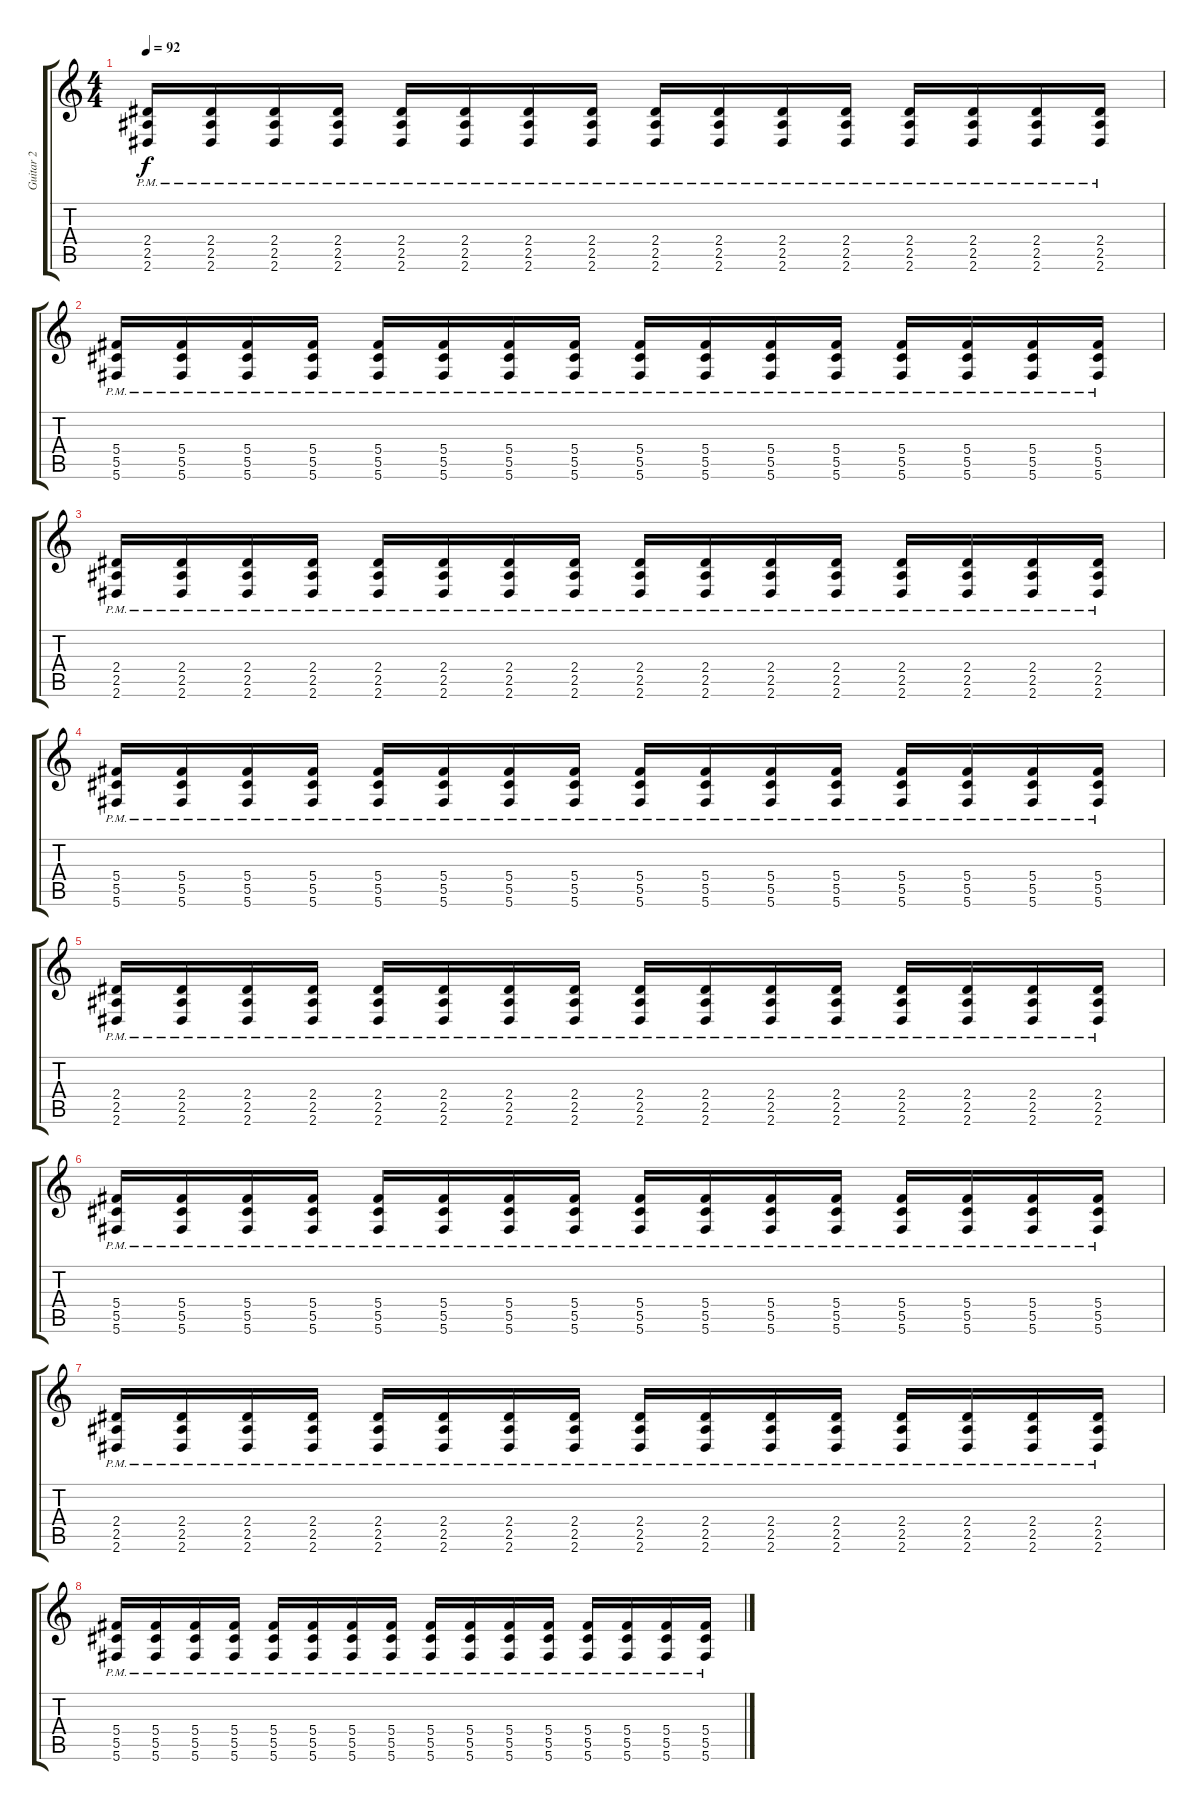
\track ("Guitar 2" "Guitar 2") {instrument distortionguitar}
\staff {score tabs}
\tuning (Eb4 Bb3 Gb3 Db3 Ab2 Db2) {hide}
\ts (4 4)
\tempo 92
\clef g2
\ks c
(2.4{pm} 2.5{pm} 2.6{pm}).16{dy f} (2.4{pm} 2.5{pm} 2.6{pm}).16 (2.4{pm} 2.5{pm} 2.6{pm}).16 (2.4{pm} 2.5{pm} 2.6{pm}).16 (2.4{pm} 2.5{pm} 2.6{pm}).16 (2.4{pm} 2.5{pm} 2.6{pm}).16 (2.4{pm} 2.5{pm} 2.6{pm}).16 (2.4{pm} 2.5{pm} 2.6{pm}).16 (2.4{pm} 2.5{pm} 2.6{pm}).16 (2.4{pm} 2.5{pm} 2.6{pm}).16 (2.4{pm} 2.5{pm} 2.6{pm}).16 (2.4{pm} 2.5{pm} 2.6{pm}).16 (2.4{pm} 2.5{pm} 2.6{pm}).16 (2.4{pm} 2.5{pm} 2.6{pm}).16 (2.4{pm} 2.5{pm} 2.6{pm}).16 (2.4{pm} 2.5{pm} 2.6{pm}).16 |
(5.4{pm} 5.5{pm} 5.6{pm}).16 (5.4{pm} 5.5{pm} 5.6{pm}).16 (5.4{pm} 5.5{pm} 5.6{pm}).16 (5.4{pm} 5.5{pm} 5.6{pm}).16 (5.4{pm} 5.5{pm} 5.6{pm}).16 (5.4{pm} 5.5{pm} 5.6{pm}).16 (5.4{pm} 5.5{pm} 5.6{pm}).16 (5.4{pm} 5.5{pm} 5.6{pm}).16 (5.4{pm} 5.5{pm} 5.6{pm}).16 (5.4{pm} 5.5{pm} 5.6{pm}).16 (5.4{pm} 5.5{pm} 5.6{pm}).16 (5.4{pm} 5.5{pm} 5.6{pm}).16 (5.4{pm} 5.5{pm} 5.6{pm}).16 (5.4{pm} 5.5{pm} 5.6{pm}).16 (5.4{pm} 5.5{pm} 5.6{pm}).16 (5.4{pm} 5.5{pm} 5.6{pm}).16 |
(2.4{pm} 2.5{pm} 2.6{pm}).16 (2.4{pm} 2.5{pm} 2.6{pm}).16 (2.4{pm} 2.5{pm} 2.6{pm}).16 (2.4{pm} 2.5{pm} 2.6{pm}).16 (2.4{pm} 2.5{pm} 2.6{pm}).16 (2.4{pm} 2.5{pm} 2.6{pm}).16 (2.4{pm} 2.5{pm} 2.6{pm}).16 (2.4{pm} 2.5{pm} 2.6{pm}).16 (2.4{pm} 2.5{pm} 2.6{pm}).16 (2.4{pm} 2.5{pm} 2.6{pm}).16 (2.4{pm} 2.5{pm} 2.6{pm}).16 (2.4{pm} 2.5{pm} 2.6{pm}).16 (2.4{pm} 2.5{pm} 2.6{pm}).16 (2.4{pm} 2.5{pm} 2.6{pm}).16 (2.4{pm} 2.5{pm} 2.6{pm}).16 (2.4{pm} 2.5{pm} 2.6{pm}).16 |
(5.4{pm} 5.5{pm} 5.6{pm}).16 (5.4{pm} 5.5{pm} 5.6{pm}).16 (5.4{pm} 5.5{pm} 5.6{pm}).16 (5.4{pm} 5.5{pm} 5.6{pm}).16 (5.4{pm} 5.5{pm} 5.6{pm}).16 (5.4{pm} 5.5{pm} 5.6{pm}).16 (5.4{pm} 5.5{pm} 5.6{pm}).16 (5.4{pm} 5.5{pm} 5.6{pm}).16 (5.4{pm} 5.5{pm} 5.6{pm}).16 (5.4{pm} 5.5{pm} 5.6{pm}).16 (5.4{pm} 5.5{pm} 5.6{pm}).16 (5.4{pm} 5.5{pm} 5.6{pm}).16 (5.4{pm} 5.5{pm} 5.6{pm}).16 (5.4{pm} 5.5{pm} 5.6{pm}).16 (5.4{pm} 5.5{pm} 5.6{pm}).16 (5.4{pm} 5.5{pm} 5.6{pm}).16 |
(2.4{pm} 2.5{pm} 2.6{pm}).16 (2.4{pm} 2.5{pm} 2.6{pm}).16 (2.4{pm} 2.5{pm} 2.6{pm}).16 (2.4{pm} 2.5{pm} 2.6{pm}).16 (2.4{pm} 2.5{pm} 2.6{pm}).16 (2.4{pm} 2.5{pm} 2.6{pm}).16 (2.4{pm} 2.5{pm} 2.6{pm}).16 (2.4{pm} 2.5{pm} 2.6{pm}).16 (2.4{pm} 2.5{pm} 2.6{pm}).16 (2.4{pm} 2.5{pm} 2.6{pm}).16 (2.4{pm} 2.5{pm} 2.6{pm}).16 (2.4{pm} 2.5{pm} 2.6{pm}).16 (2.4{pm} 2.5{pm} 2.6{pm}).16 (2.4{pm} 2.5{pm} 2.6{pm}).16 (2.4{pm} 2.5{pm} 2.6{pm}).16 (2.4{pm} 2.5{pm} 2.6{pm}).16 |
(5.4{pm} 5.5{pm} 5.6{pm}).16 (5.4{pm} 5.5{pm} 5.6{pm}).16 (5.4{pm} 5.5{pm} 5.6{pm}).16 (5.4{pm} 5.5{pm} 5.6{pm}).16 (5.4{pm} 5.5{pm} 5.6{pm}).16 (5.4{pm} 5.5{pm} 5.6{pm}).16 (5.4{pm} 5.5{pm} 5.6{pm}).16 (5.4{pm} 5.5{pm} 5.6{pm}).16 (5.4{pm} 5.5{pm} 5.6{pm}).16 (5.4{pm} 5.5{pm} 5.6{pm}).16 (5.4{pm} 5.5{pm} 5.6{pm}).16 (5.4{pm} 5.5{pm} 5.6{pm}).16 (5.4{pm} 5.5{pm} 5.6{pm}).16 (5.4{pm} 5.5{pm} 5.6{pm}).16 (5.4{pm} 5.5{pm} 5.6{pm}).16 (5.4{pm} 5.5{pm} 5.6{pm}).16 |
(2.4{pm} 2.5{pm} 2.6{pm}).16 (2.4{pm} 2.5{pm} 2.6{pm}).16 (2.4{pm} 2.5{pm} 2.6{pm}).16 (2.4{pm} 2.5{pm} 2.6{pm}).16 (2.4{pm} 2.5{pm} 2.6{pm}).16 (2.4{pm} 2.5{pm} 2.6{pm}).16 (2.4{pm} 2.5{pm} 2.6{pm}).16 (2.4{pm} 2.5{pm} 2.6{pm}).16 (2.4{pm} 2.5{pm} 2.6{pm}).16 (2.4{pm} 2.5{pm} 2.6{pm}).16 (2.4{pm} 2.5{pm} 2.6{pm}).16 (2.4{pm} 2.5{pm} 2.6{pm}).16 (2.4{pm} 2.5{pm} 2.6{pm}).16 (2.4{pm} 2.5{pm} 2.6{pm}).16 (2.4{pm} 2.5{pm} 2.6{pm}).16 (2.4{pm} 2.5{pm} 2.6{pm}).16 |
(5.4{pm} 5.5{pm} 5.6{pm}).16 (5.4{pm} 5.5{pm} 5.6{pm}).16 (5.4{pm} 5.5{pm} 5.6{pm}).16 (5.4{pm} 5.5{pm} 5.6{pm}).16 (5.4{pm} 5.5{pm} 5.6{pm}).16 (5.4{pm} 5.5{pm} 5.6{pm}).16 (5.4{pm} 5.5{pm} 5.6{pm}).16 (5.4{pm} 5.5{pm} 5.6{pm}).16 (5.4{pm} 5.5{pm} 5.6{pm}).16 (5.4{pm} 5.5{pm} 5.6{pm}).16 (5.4{pm} 5.5{pm} 5.6{pm}).16 (5.4{pm} 5.5{pm} 5.6{pm}).16 (5.4{pm} 5.5{pm} 5.6{pm}).16 (5.4{pm} 5.5{pm} 5.6{pm}).16 (5.4{pm} 5.5{pm} 5.6{pm}).16 (5.4{pm} 5.5{pm} 5.6{pm}).16
